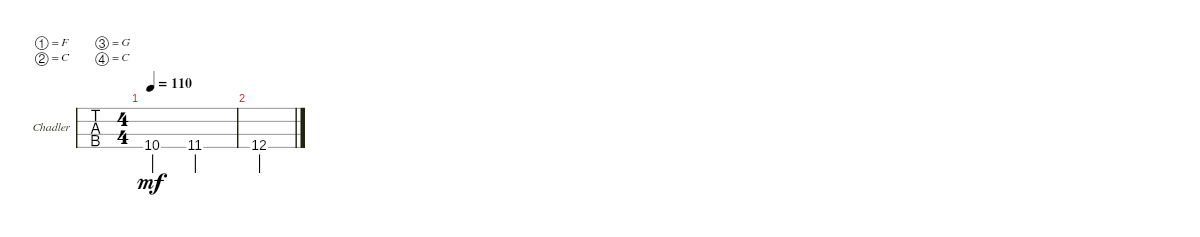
\defaultSystemsLayout 4
\bracketExtendMode groupsimilarinstruments
\firstSystemTrackNameOrientation horizontal
\otherSystemsTrackNameOrientation horizontal
\track ("Chad" "Chadler") {solo instrument electricbassfinger}
\staff {tabs}
\tuning (F2 C2 G1 C1)
\ts (4 4)
\tempo 110
\clef f4
\ks c
10.4.2{dy mf} 11.4.2 |
12.4.4
